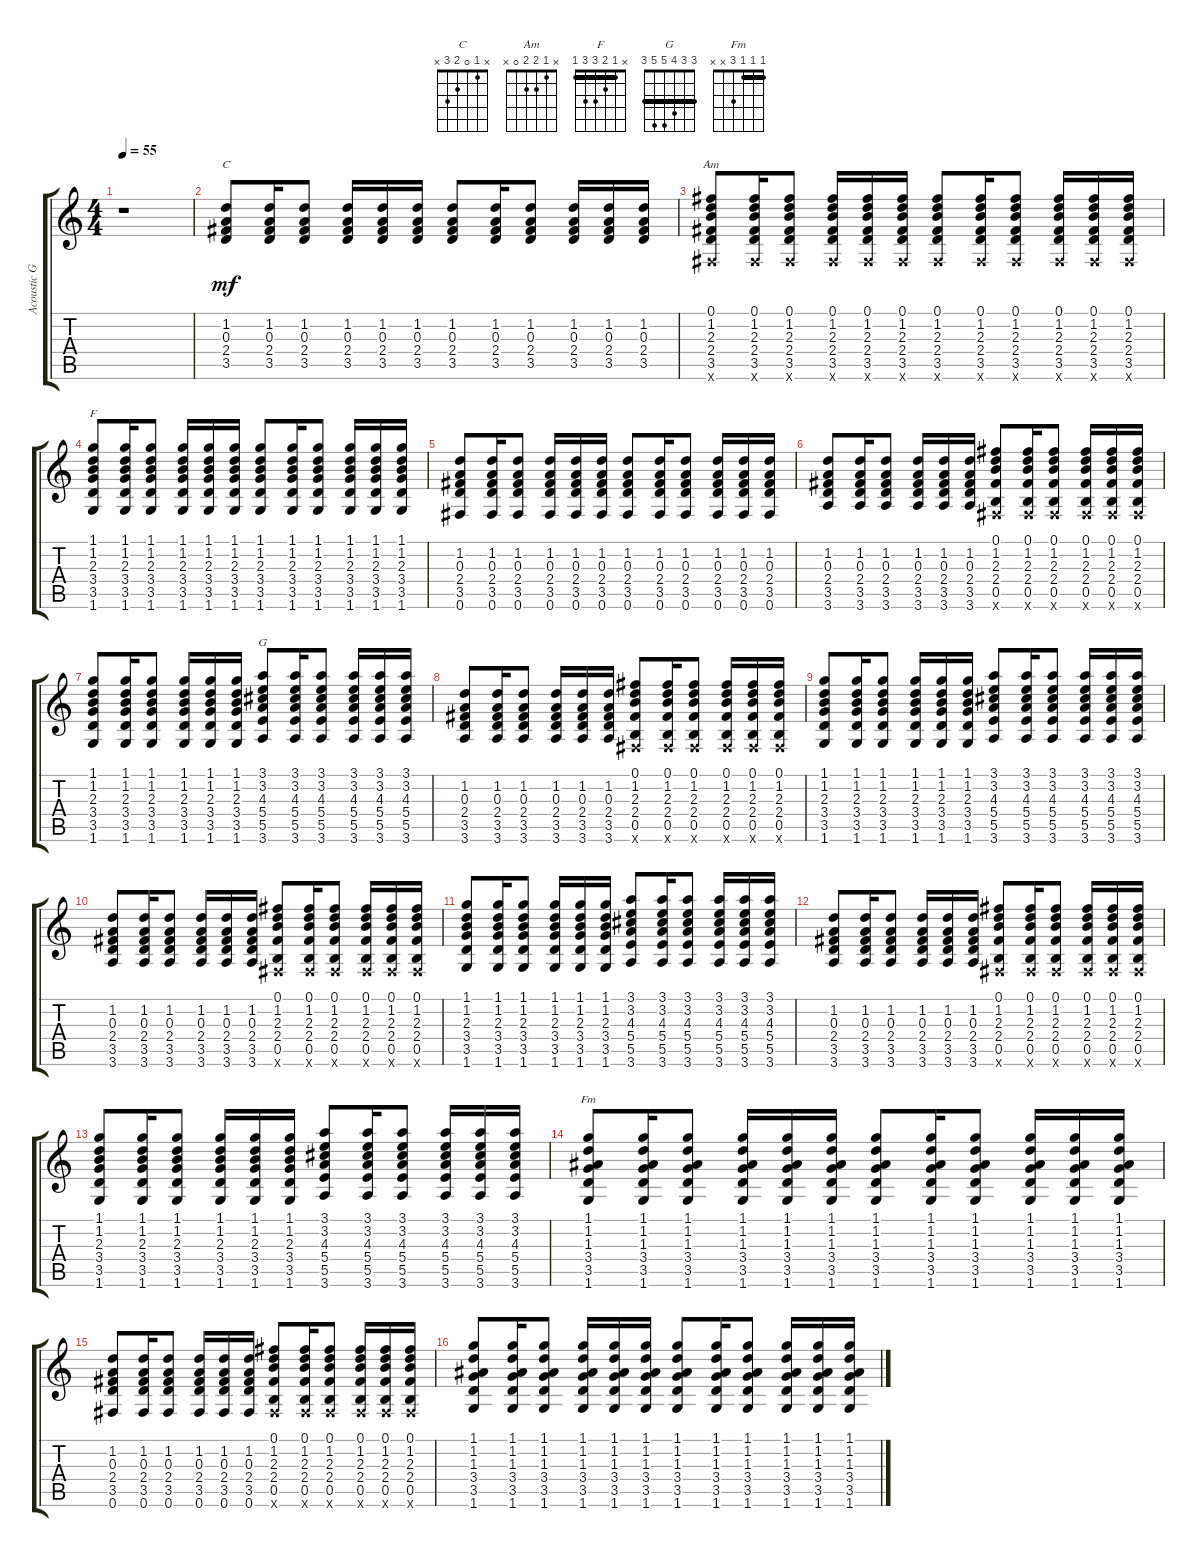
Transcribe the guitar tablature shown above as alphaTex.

\track ("Acoustic Guitar" "Acoustic G") {instrument acousticguitarnylon}
\staff {score tabs}
\tuning (Gb4 Db4 A3 E3 B2 Gb2) {hide}
\chord ("C" x 1 0 2 3 x)
\chord ("Am" x 1 2 2 0 x)
\chord ("F" x 1 2 3 3 1) {barre 1}
\chord ("G" 3 3 4 5 5 3) {barre 3}
\chord ("Fm" 1 1 1 3 x x) {barre 1}
\ts (4 4)
\tempo 55
\clef g2
\ks c
r.1{dy mf instrument acousticguitarnylon} |
(1.2 0.3 2.4 3.5).8{ch "C"} (1.2 0.3 2.4 3.5).16 (1.2 0.3 2.4 3.5).8 (1.2 0.3 2.4 3.5).16 (1.2 0.3 2.4 3.5).16 (1.2 0.3 2.4 3.5).16 (1.2 0.3 2.4 3.5).8 (1.2 0.3 2.4 3.5).16 (1.2 0.3 2.4 3.5).8 (1.2 0.3 2.4 3.5).16 (1.2 0.3 2.4 3.5).16 (1.2 0.3 2.4 3.5).16 |
(0.1 1.2 2.3 2.4 3.5 0.6{x}).8{ch "Am"} (0.1 1.2 2.3 2.4 3.5 0.6{x}).16 (0.1 1.2 2.3 2.4 3.5 0.6{x}).8 (0.1 1.2 2.3 2.4 3.5 0.6{x}).16 (0.1 1.2 2.3 2.4 3.5 0.6{x}).16 (0.1 1.2 2.3 2.4 3.5 0.6{x}).16 (0.1 1.2 2.3 2.4 3.5 0.6{x}).8 (0.1 1.2 2.3 2.4 3.5 0.6{x}).16 (0.1 1.2 2.3 2.4 3.5 0.6{x}).8 (0.1 1.2 2.3 2.4 3.5 0.6{x}).16 (0.1 1.2 2.3 2.4 3.5 0.6{x}).16 (0.1 1.2 2.3 2.4 3.5 0.6{x}).16 |
(1.1 1.2 2.3 3.4 3.5 1.6).8{ch "F"} (1.1 1.2 2.3 3.4 3.5 1.6).16 (1.1 1.2 2.3 3.4 3.5 1.6).8 (1.1 1.2 2.3 3.4 3.5 1.6).16 (1.1 1.2 2.3 3.4 3.5 1.6).16 (1.1 1.2 2.3 3.4 3.5 1.6).16 (1.1 1.2 2.3 3.4 3.5 1.6).8 (1.1 1.2 2.3 3.4 3.5 1.6).16 (1.1 1.2 2.3 3.4 3.5 1.6).8 (1.1 1.2 2.3 3.4 3.5 1.6).16 (1.1 1.2 2.3 3.4 3.5 1.6).16 (1.1 1.2 2.3 3.4 3.5 1.6).16 |
(1.2 0.3 2.4 3.5 0.6).8 (1.2 0.3 2.4 3.5 0.6).16 (1.2 0.3 2.4 3.5 0.6).8 (1.2 0.3 2.4 3.5 0.6).16 (1.2 0.3 2.4 3.5 0.6).16 (1.2 0.3 2.4 3.5 0.6).16 (1.2 0.3 2.4 3.5 0.6).8 (1.2 0.3 2.4 3.5 0.6).16 (1.2 0.3 2.4 3.5 0.6).8 (1.2 0.3 2.4 3.5 0.6).16 (1.2 0.3 2.4 3.5 0.6).16 (1.2 0.3 2.4 3.5 0.6).16 |
(1.2 0.3 2.4 3.5 3.6).8 (1.2 0.3 2.4 3.5 3.6).16 (1.2 0.3 2.4 3.5 3.6).8 (1.2 0.3 2.4 3.5 3.6).16 (1.2 0.3 2.4 3.5 3.6).16 (1.2 0.3 2.4 3.5 3.6).16 (0.1 1.2 2.3 2.4 0.5 0.6{x}).8 (0.1 1.2 2.3 2.4 0.5 0.6{x}).16 (0.1 1.2 2.3 2.4 0.5 0.6{x}).8 (0.1 1.2 2.3 2.4 0.5 0.6{x}).16 (0.1 1.2 2.3 2.4 0.5 0.6{x}).16 (0.1 1.2 2.3 2.4 0.5 0.6{x}).16 |
(1.1 1.2 2.3 3.4 3.5 1.6).8 (1.1 1.2 2.3 3.4 3.5 1.6).16 (1.1 1.2 2.3 3.4 3.5 1.6).8 (1.1 1.2 2.3 3.4 3.5 1.6).16 (1.1 1.2 2.3 3.4 3.5 1.6).16 (1.1 1.2 2.3 3.4 3.5 1.6).16 (3.1 3.2 4.3 5.4 5.5 3.6).8{ch "G"} (3.1 3.2 4.3 5.4 5.5 3.6).16 (3.1 3.2 4.3 5.4 5.5 3.6).8 (3.1 3.2 4.3 5.4 5.5 3.6).16 (3.1 3.2 4.3 5.4 5.5 3.6).16 (3.1 3.2 4.3 5.4 5.5 3.6).16 |
(1.2 0.3 2.4 3.5 3.6).8 (1.2 0.3 2.4 3.5 3.6).16 (1.2 0.3 2.4 3.5 3.6).8 (1.2 0.3 2.4 3.5 3.6).16 (1.2 0.3 2.4 3.5 3.6).16 (1.2 0.3 2.4 3.5 3.6).16 (0.1 1.2 2.3 2.4 0.5 0.6{x}).8 (0.1 1.2 2.3 2.4 0.5 0.6{x}).16 (0.1 1.2 2.3 2.4 0.5 0.6{x}).8 (0.1 1.2 2.3 2.4 0.5 0.6{x}).16 (0.1 1.2 2.3 2.4 0.5 0.6{x}).16 (0.1 1.2 2.3 2.4 0.5 0.6{x}).16 |
(1.1 1.2 2.3 3.4 3.5 1.6).8 (1.1 1.2 2.3 3.4 3.5 1.6).16 (1.1 1.2 2.3 3.4 3.5 1.6).8 (1.1 1.2 2.3 3.4 3.5 1.6).16 (1.1 1.2 2.3 3.4 3.5 1.6).16 (1.1 1.2 2.3 3.4 3.5 1.6).16 (3.1 3.2 4.3 5.4 5.5 3.6).8 (3.1 3.2 4.3 5.4 5.5 3.6).16 (3.1 3.2 4.3 5.4 5.5 3.6).8 (3.1 3.2 4.3 5.4 5.5 3.6).16 (3.1 3.2 4.3 5.4 5.5 3.6).16 (3.1 3.2 4.3 5.4 5.5 3.6).16 |
(1.2 0.3 2.4 3.5 3.6).8 (1.2 0.3 2.4 3.5 3.6).16 (1.2 0.3 2.4 3.5 3.6).8 (1.2 0.3 2.4 3.5 3.6).16 (1.2 0.3 2.4 3.5 3.6).16 (1.2 0.3 2.4 3.5 3.6).16 (0.1 1.2 2.3 2.4 0.5 0.6{x}).8 (0.1 1.2 2.3 2.4 0.5 0.6{x}).16 (0.1 1.2 2.3 2.4 0.5 0.6{x}).8 (0.1 1.2 2.3 2.4 0.5 0.6{x}).16 (0.1 1.2 2.3 2.4 0.5 0.6{x}).16 (0.1 1.2 2.3 2.4 0.5 0.6{x}).16 |
(1.1 1.2 2.3 3.4 3.5 1.6).8 (1.1 1.2 2.3 3.4 3.5 1.6).16 (1.1 1.2 2.3 3.4 3.5 1.6).8 (1.1 1.2 2.3 3.4 3.5 1.6).16 (1.1 1.2 2.3 3.4 3.5 1.6).16 (1.1 1.2 2.3 3.4 3.5 1.6).16 (3.1 3.2 4.3 5.4 5.5 3.6).8 (3.1 3.2 4.3 5.4 5.5 3.6).16 (3.1 3.2 4.3 5.4 5.5 3.6).8 (3.1 3.2 4.3 5.4 5.5 3.6).16 (3.1 3.2 4.3 5.4 5.5 3.6).16 (3.1 3.2 4.3 5.4 5.5 3.6).16 |
(1.2 0.3 2.4 3.5 3.6).8 (1.2 0.3 2.4 3.5 3.6).16 (1.2 0.3 2.4 3.5 3.6).8 (1.2 0.3 2.4 3.5 3.6).16 (1.2 0.3 2.4 3.5 3.6).16 (1.2 0.3 2.4 3.5 3.6).16 (0.1 1.2 2.3 2.4 0.5 0.6{x}).8 (0.1 1.2 2.3 2.4 0.5 0.6{x}).16 (0.1 1.2 2.3 2.4 0.5 0.6{x}).8 (0.1 1.2 2.3 2.4 0.5 0.6{x}).16 (0.1 1.2 2.3 2.4 0.5 0.6{x}).16 (0.1 1.2 2.3 2.4 0.5 0.6{x}).16 |
(1.1 1.2 2.3 3.4 3.5 1.6).8 (1.1 1.2 2.3 3.4 3.5 1.6).16 (1.1 1.2 2.3 3.4 3.5 1.6).8 (1.1 1.2 2.3 3.4 3.5 1.6).16 (1.1 1.2 2.3 3.4 3.5 1.6).16 (1.1 1.2 2.3 3.4 3.5 1.6).16 (3.1 3.2 4.3 5.4 5.5 3.6).8 (3.1 3.2 4.3 5.4 5.5 3.6).16 (3.1 3.2 4.3 5.4 5.5 3.6).8 (3.1 3.2 4.3 5.4 5.5 3.6).16 (3.1 3.2 4.3 5.4 5.5 3.6).16 (3.1 3.2 4.3 5.4 5.5 3.6).16 |
(1.1 1.2 1.3 3.4 3.5 1.6).8{ch "Fm"} (1.1 1.2 1.3 3.4 3.5 1.6).16 (1.1 1.2 1.3 3.4 3.5 1.6).8 (1.1 1.2 1.3 3.4 3.5 1.6).16 (1.1 1.2 1.3 3.4 3.5 1.6).16 (1.1 1.2 1.3 3.4 3.5 1.6).16 (1.1 1.2 1.3 3.4 3.5 1.6).8 (1.1 1.2 1.3 3.4 3.5 1.6).16 (1.1 1.2 1.3 3.4 3.5 1.6).8 (1.1 1.2 1.3 3.4 3.5 1.6).16 (1.1 1.2 1.3 3.4 3.5 1.6).16 (1.1 1.2 1.3 3.4 3.5 1.6).16 |
(1.2 0.3 2.4 3.5 0.6).8 (1.2 0.3 2.4 3.5 0.6).16 (1.2 0.3 2.4 3.5 0.6).8 (1.2 0.3 2.4 3.5 0.6).16 (1.2 0.3 2.4 3.5 0.6).16 (1.2 0.3 2.4 3.5 0.6).16 (0.1 1.2 2.3 2.4 0.5 0.6{x}).8 (0.1 1.2 2.3 2.4 0.5 0.6{x}).16 (0.1 1.2 2.3 2.4 0.5 0.6{x}).8 (0.1 1.2 2.3 2.4 0.5 0.6{x}).16 (0.1 1.2 2.3 2.4 0.5 0.6{x}).16 (0.1 1.2 2.3 2.4 0.5 0.6{x}).16 |
(1.1 1.2 1.3 3.4 3.5 1.6).8 (1.1 1.2 1.3 3.4 3.5 1.6).16 (1.1 1.2 1.3 3.4 3.5 1.6).8 (1.1 1.2 1.3 3.4 3.5 1.6).16 (1.1 1.2 1.3 3.4 3.5 1.6).16 (1.1 1.2 1.3 3.4 3.5 1.6).16 (1.1 1.2 1.3 3.4 3.5 1.6).8 (1.1 1.2 1.3 3.4 3.5 1.6).16 (1.1 1.2 1.3 3.4 3.5 1.6).8 (1.1 1.2 1.3 3.4 3.5 1.6).16 (1.1 1.2 1.3 3.4 3.5 1.6).16 (1.1 1.2 1.3 3.4 3.5 1.6).16
